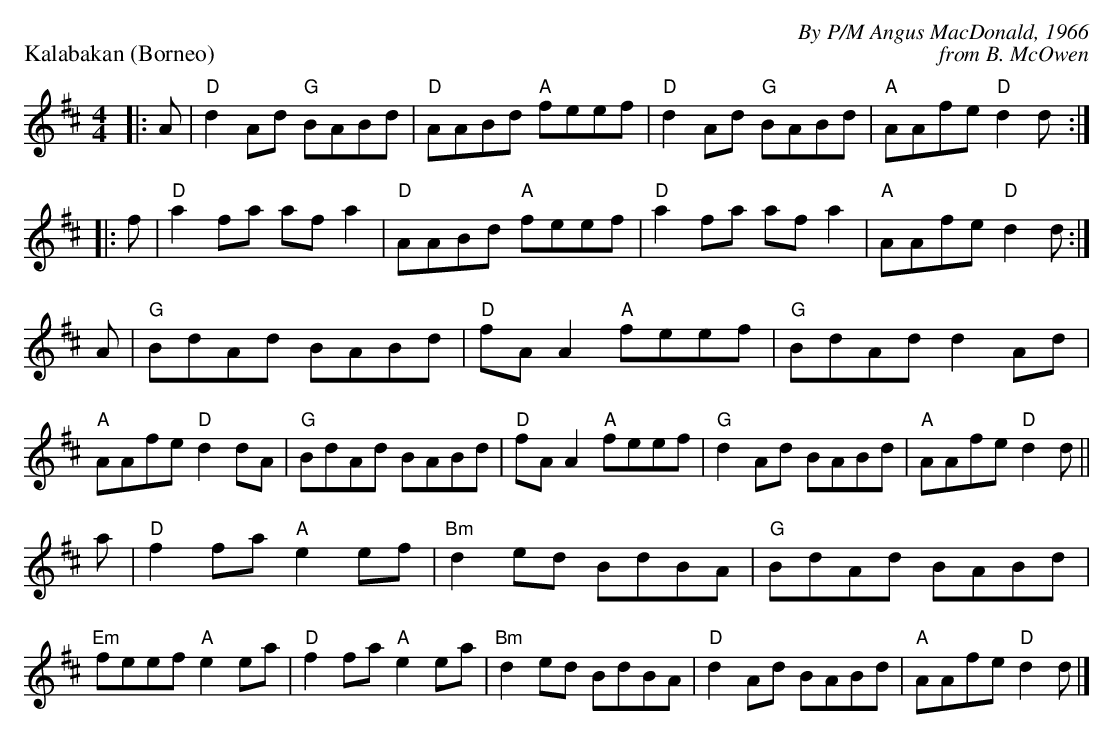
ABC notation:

X:1
P: Kalabakan (Borneo)
C: By P/M Angus MacDonald, 1966
C: from B. McOwen
M: 4/4
K: D
L: 1/8
|: A|"D"d2 Ad "G"BABd|"D"AABd "A"feef|"D"d2 Ad "G"BABd|"A"AAfe "D"d2 d :|
|: f|"D"a2 fa af a2|"D"AABd "A"feef|"D"a2 fa af a2|"A"AAfe "D"d2 d :|
A|"G"BdAd BABd|"D"fA A2 "A"feef|"G"BdAd d2 Ad|"A"AAfe "D"d2 dA|"G"BdAd BABd|"D"fA A2 "A"feef|"G"d2 Ad BABd|"A"AAfe "D"d2 d||
a|"D"f2 fa "A"e2 ef|"Bm"d2 ed BdBA|"G"BdAd BABd|"Em"feef "A"e2 ea|"D"f2 fa "A"e2 ea|"Bm"d2 ed BdBA| "D"d2 Ad BABd|"A"AAfe "D"d2 d|]
